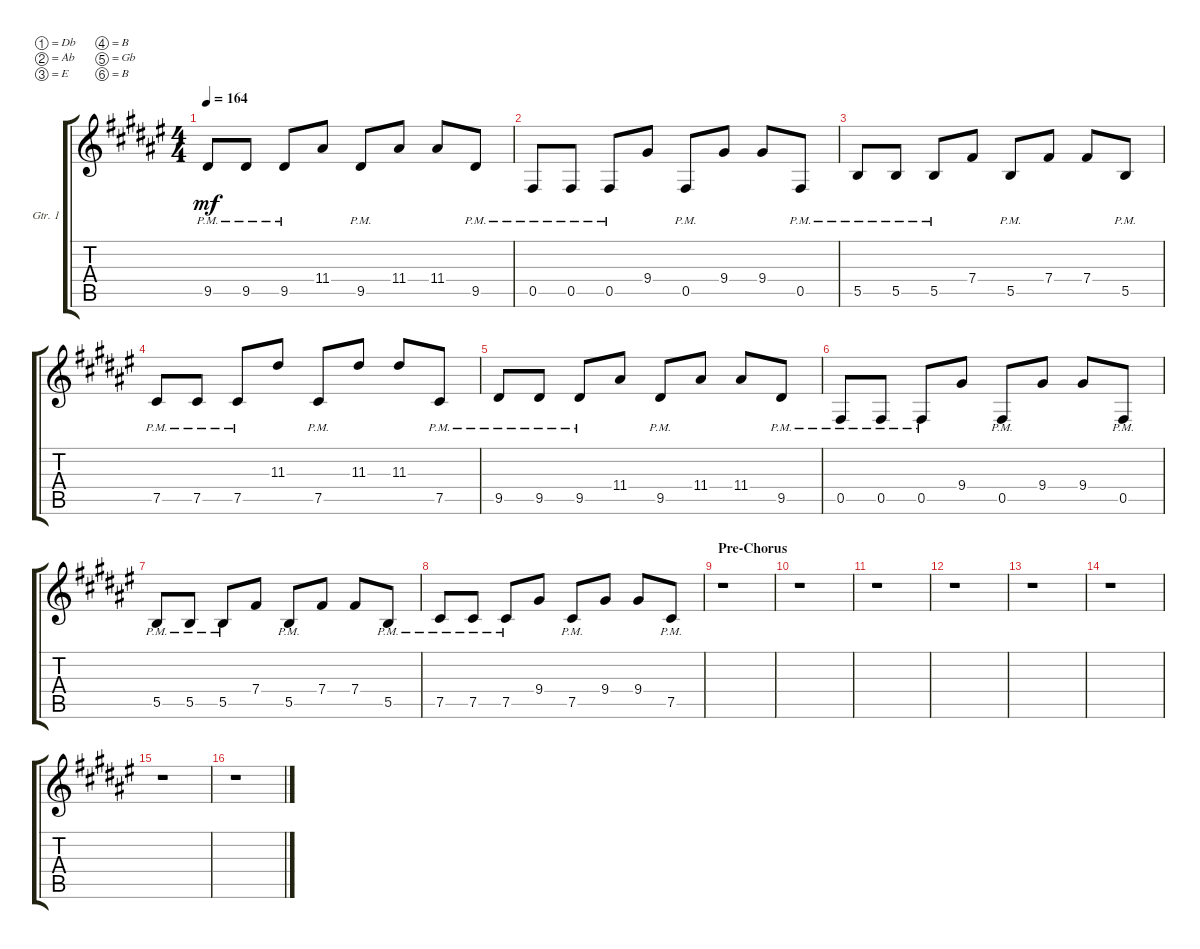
\defaultSystemsLayout 4
\bracketExtendMode groupsimilarinstruments
\firstSystemTrackNameOrientation horizontal
\otherSystemsTrackNameOrientation horizontal
\track ("Guitar 1" "Gtr. 1") {instrument electricguitarclean}
\staff {score tabs}
\tuning (Db4 Ab3 E3 B2 Gb2 B1)
\ts (4 4)
\tempo 164
\clef g2
\scale
0.333333
\ks f#
9.5{pm}.8{dy mf} 9.5{pm}.8 9.5{pm}.8 11.4.8 9.5{pm}.8 11.4.8 11.4.8 9.5{pm}.8 |
\scale
0.333333 0.5{pm}.8 0.5{pm}.8 0.5{pm}.8 9.4.8 0.5{pm}.8 9.4.8 9.4.8 0.5{pm}.8 |
\scale
0.333333 5.5{pm}.8 5.5{pm}.8 5.5{pm}.8 7.4.8 5.5{pm}.8 7.4.8 7.4.8 5.5{pm}.8 |
\scale
0.333333 7.5{pm}.8 7.5{pm}.8 7.5{pm}.8 11.3.8 7.5{pm}.8 11.3.8 11.3.8 7.5{pm}.8 |
\scale
0.333333 9.5{pm}.8 9.5{pm}.8 9.5{pm}.8 11.4.8 9.5{pm}.8 11.4.8 11.4.8 9.5{pm}.8 |
\scale
0.333333 0.5{pm}.8 0.5{pm}.8 0.5{pm}.8 9.4.8 0.5{pm}.8 9.4.8 9.4.8 0.5{pm}.8 |
\scale
0.333333 5.5{pm}.8 5.5{pm}.8 5.5{pm}.8 7.4.8 5.5{pm}.8 7.4.8 7.4.8 5.5{pm}.8 |
\scale
0.333333 7.5{pm}.8 7.5{pm}.8 7.5{pm}.8 9.4.8 7.5{pm}.8 9.4.8 9.4.8 7.5{pm}.8 |
\section ("" "Pre-Chorus")
\scale
0.333333 r.1 |
\scale
0.333333 r.1 |
\scale
0.333333 r.1 |
\scale
0.333333 r.1 |
\scale
0.333333 r.1 |
\scale
0.333333 r.1 |
\scale
0.333333 r.1 |
\scale
0.333333 r.1
